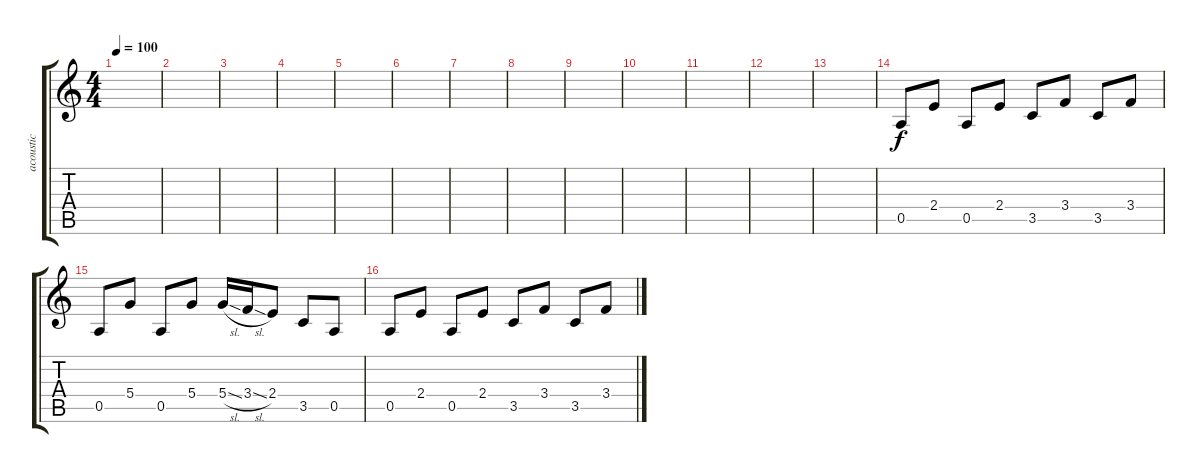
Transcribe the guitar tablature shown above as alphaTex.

\track ("acoustic" "acoustic") {instrument acousticguitarsteel}
\staff {score tabs}
\tuning (E4 B3 G3 D3 A2 E2) {hide}
\ts (4 4)
\tempo 100
\clef g2
\ks c
|
|
|
|
|
|
|
|
|
|
|
|
|
0.5.8 2.4.8 0.5.8 2.4.8 3.5.8 3.4.8 3.5.8 3.4.8 |
0.5.8 5.4.8 0.5.8 5.4.8 5.4{sl}.16 3.4{sl}.16 2.4.8 3.5.8 0.5.8 |
0.5.8 2.4.8 0.5.8 2.4.8 3.5.8 3.4.8 3.5.8 3.4.8
